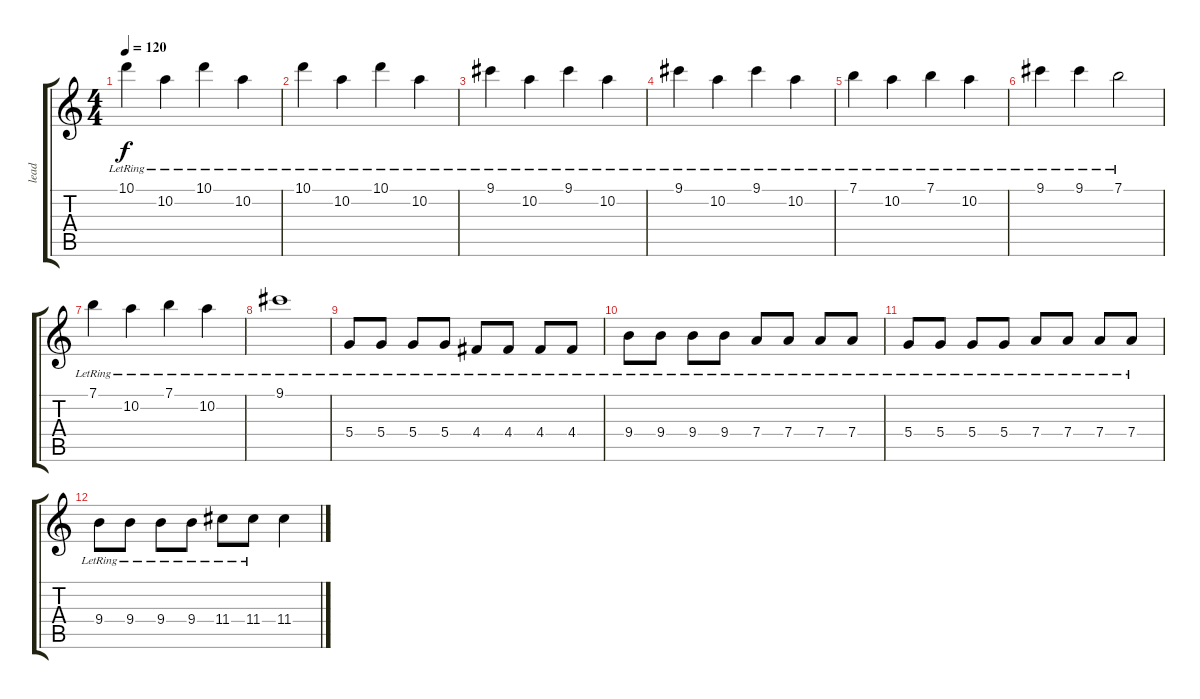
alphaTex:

\track ("lead" "lead") {instrument distortionguitar}
\staff {score tabs}
\tuning (E4 B3 G3 D3 A2 E2) {hide}
\ts (4 4)
\tempo 120
\clef g2
\ks c
10.1{lr}.4{dy f} 10.2{lr}.4 10.1{lr}.4 10.2{lr}.4 |
10.1{lr}.4 10.2{lr}.4 10.1{lr}.4 10.2{lr}.4 |
9.1{lr}.4 10.2{lr}.4 9.1{lr}.4 10.2{lr}.4 |
9.1{lr}.4 10.2{lr}.4 9.1{lr}.4 10.2{lr}.4 |
7.1{lr}.4 10.2{lr}.4 7.1{lr}.4 10.2{lr}.4 |
9.1{lr}.4 9.1{lr}.4 7.1{lr}.2 |
7.1{lr}.4 10.2{lr}.4 7.1{lr}.4 10.2{lr}.4 |
9.1{lr}.1{volume 7} |
5.4{lr}.8{volume 15} 5.4{lr}.8 5.4{lr}.8 5.4{lr}.8 4.4{lr}.8 4.4{lr}.8 4.4{lr}.8 4.4{lr}.8 |
9.4{lr}.8 9.4{lr}.8 9.4{lr}.8 9.4{lr}.8 7.4{lr}.8 7.4{lr}.8 7.4{lr}.8 7.4{lr}.8 |
5.4{lr}.8 5.4{lr}.8 5.4{lr}.8 5.4{lr}.8 7.4{lr}.8 7.4{lr}.8 7.4{lr}.8 7.4{lr}.8 |
9.4{lr}.8 9.4{lr}.8 9.4{lr}.8 9.4{lr}.8 11.4{lr}.8 11.4{lr}.8 11.4.4
